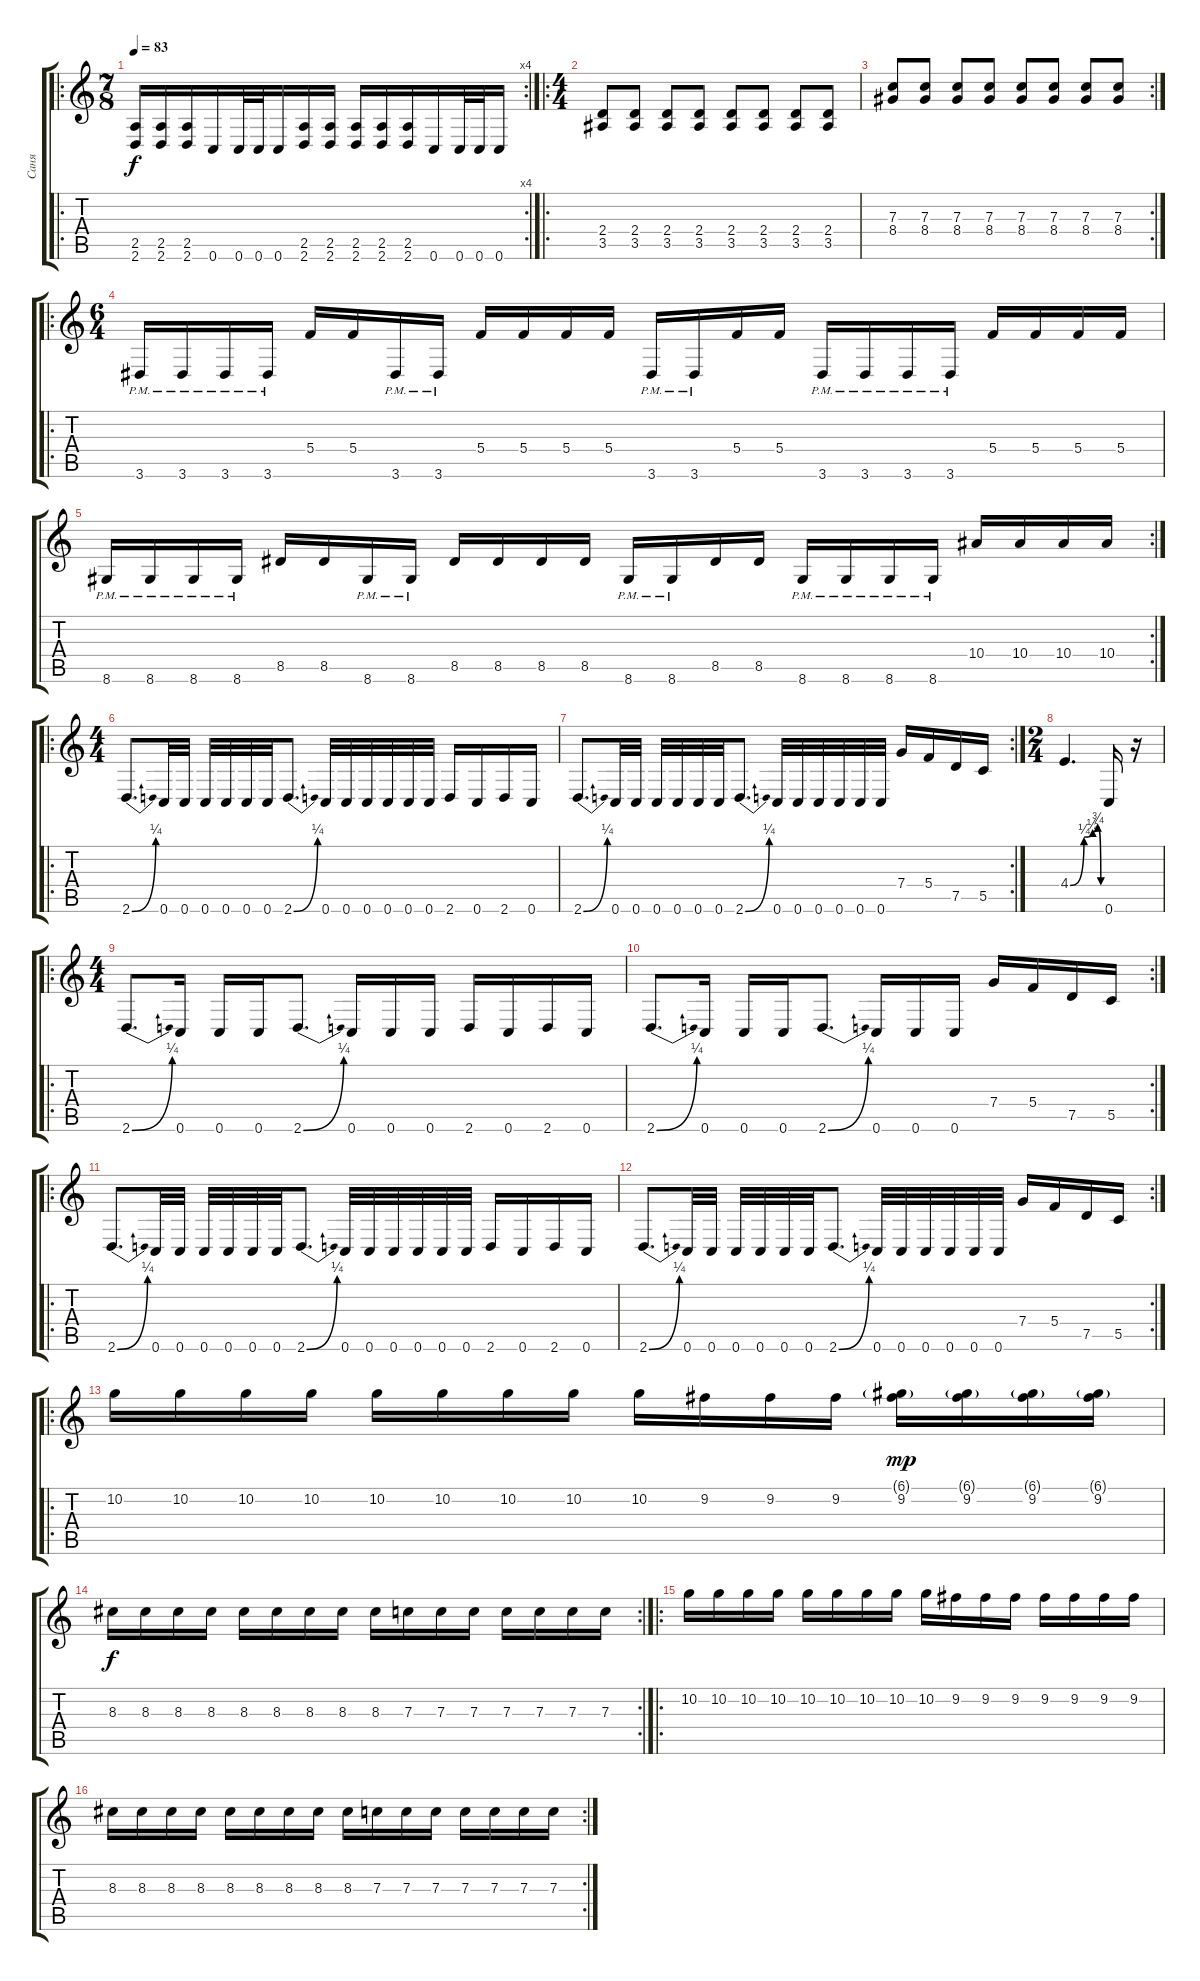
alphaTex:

\track ("Саня" "Саня") {instrument distortionguitar}
\staff {score tabs}
\tuning (D4 A3 F3 C3 G2 C2) {hide}
\ro
\rc 4
\ts (7 8)
\tempo 83
\clef g2
\ks c
(2.5 2.6).16{dy f} (2.5 2.6).16 (2.5 2.6).16 0.6.16 0.6.32 0.6.32 0.6.16 (2.5 2.6).16 (2.5 2.6).16 (2.5 2.6).16 (2.5 2.6).16 (2.5 2.6).16 0.6.16 0.6.32 0.6.32 0.6.16 |
\ro
\ts (4 4)
(2.4 3.5).8 (2.4 3.5).8 (2.4 3.5).8 (2.4 3.5).8 (2.4 3.5).8 (2.4 3.5).8 (2.4 3.5).8 (2.4 3.5).8 |
\rc 2
(7.3 8.4).8 (7.3 8.4).8 (7.3 8.4).8 (7.3 8.4).8 (7.3 8.4).8 (7.3 8.4).8 (7.3 8.4).8 (7.3 8.4).8 |
\ro
\ts (6 4)
3.6{pm}.16 3.6{pm}.16 3.6{pm}.16 3.6{pm}.16 5.4.16 5.4.16 3.6{pm}.16 3.6{pm}.16 5.4.16 5.4.16 5.4.16 5.4.16 3.6{pm}.16 3.6{pm}.16 5.4.16 5.4.16 3.6{pm}.16 3.6{pm}.16 3.6{pm}.16 3.6{pm}.16 5.4.16 5.4.16 5.4.16 5.4.16 |
\rc 2
8.6{pm}.16 8.6{pm}.16 8.6{pm}.16 8.6{pm}.16 8.5.16 8.5.16 8.6{pm}.16 8.6{pm}.16 8.5.16 8.5.16 8.5.16 8.5.16 8.6{pm}.16 8.6{pm}.16 8.5.16 8.5.16 8.6{pm}.16 8.6{pm}.16 8.6{pm}.16 8.6{pm}.16 10.4.16 10.4.16 10.4.16 10.4.16 |
\ro
\ts (4 4)
2.6{be (bend 0 0 60 1)}.8{d} 0.6.32 0.6.32 0.6.32 0.6.32 0.6.32 0.6.32 2.6{be (bend 0 0 60 1)}.8{d} 0.6.32 0.6.32 0.6.32 0.6.32 0.6.32 0.6.32 2.6.16 0.6.16 2.6.16 0.6.16 |
\rc 2
2.6{be (bend 0 0 60 1)}.8{d} 0.6.32 0.6.32 0.6.32 0.6.32 0.6.32 0.6.32 2.6{be (bend 0 0 60 1)}.8{d} 0.6.32 0.6.32 0.6.32 0.6.32 0.6.32 0.6.32 7.4.16 5.4.16 7.5.16 5.5.16 |
\ts (2 4)
4.4{be (custom 0 0 27 1 44 2 54 3 60 0)}.4{d} 0.6.16 r.16 |
\ro
\ts (4 4)
2.6{be (bend 0 0 60 1)}.8{d} 0.6.16 0.6.16 0.6.16 2.6{be (bend 0 0 60 1)}.8{d} 0.6.16 0.6.16 0.6.16 2.6.16 0.6.16 2.6.16 0.6.16 |
\rc 2
2.6{be (bend 0 0 60 1)}.8{d} 0.6.16 0.6.16 0.6.16 2.6{be (bend 0 0 60 1)}.8{d} 0.6.16 0.6.16 0.6.16 7.4.16 5.4.16 7.5.16 5.5.16 |
\ro
2.6{be (bend 0 0 60 1)}.8{d} 0.6.32 0.6.32 0.6.32 0.6.32 0.6.32 0.6.32 2.6{be (bend 0 0 60 1)}.8{d} 0.6.32 0.6.32 0.6.32 0.6.32 0.6.32 0.6.32 2.6.16 0.6.16 2.6.16 0.6.16 |
\rc 2
2.6{be (bend 0 0 60 1)}.8{d} 0.6.32 0.6.32 0.6.32 0.6.32 0.6.32 0.6.32 2.6{be (bend 0 0 60 1)}.8{d} 0.6.32 0.6.32 0.6.32 0.6.32 0.6.32 0.6.32 7.4.16 5.4.16 7.5.16 5.5.16 |
\ro
10.2.16 10.2.16 10.2.16 10.2.16 10.2.16 10.2.16 10.2.16 10.2.16 10.2.16 9.2.16 9.2.16 9.2.16 (6.1{g} 9.2).16{dy mp} (6.1{g} 9.2).16 (6.1{g} 9.2).16 (6.1{g} 9.2).16 |
\rc 2
8.3.16{dy f} 8.3.16 8.3.16 8.3.16 8.3.16 8.3.16 8.3.16 8.3.16 8.3.16 7.3.16 7.3.16 7.3.16 7.3.16 7.3.16 7.3.16 7.3.16 |
\ro
10.2.16 10.2.16 10.2.16 10.2.16 10.2.16 10.2.16 10.2.16 10.2.16 10.2.16 9.2.16 9.2.16 9.2.16 9.2.16 9.2.16 9.2.16 9.2.16 |
\rc 2
8.3.16 8.3.16 8.3.16 8.3.16 8.3.16 8.3.16 8.3.16 8.3.16 8.3.16 7.3.16 7.3.16 7.3.16 7.3.16 7.3.16 7.3.16 7.3.16
